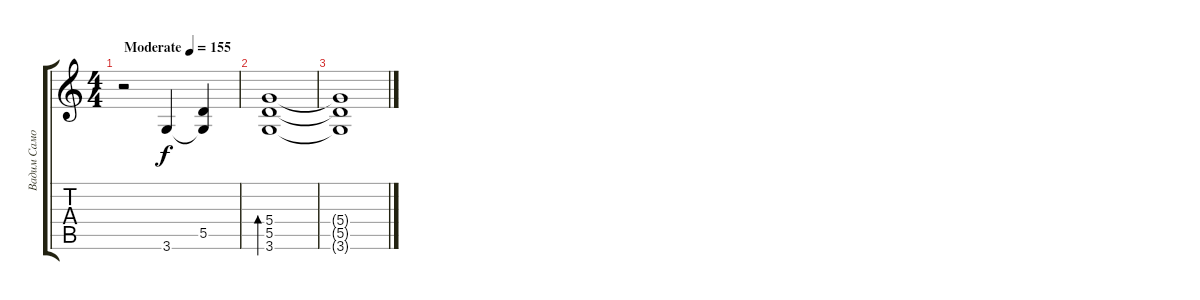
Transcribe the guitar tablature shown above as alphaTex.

\track ("Вадим Самойлов (Gibson Les Paul)" "Вадим Само") {instrument overdrivenguitar}
\staff {score tabs}
\tuning (E4 B3 G3 D3 A2 E2) {hide}
\ts (4 4)
\tempo (155 "Moderate")
\clef g2
\ks c
r.2{dy f instrument overdrivenguitar} 3.6.4 (5.5 3.6{t}).4 |
(5.4 5.5 3.6).1{bd 480} |
(5.4{t} 5.5{t} 3.6{t}).1
